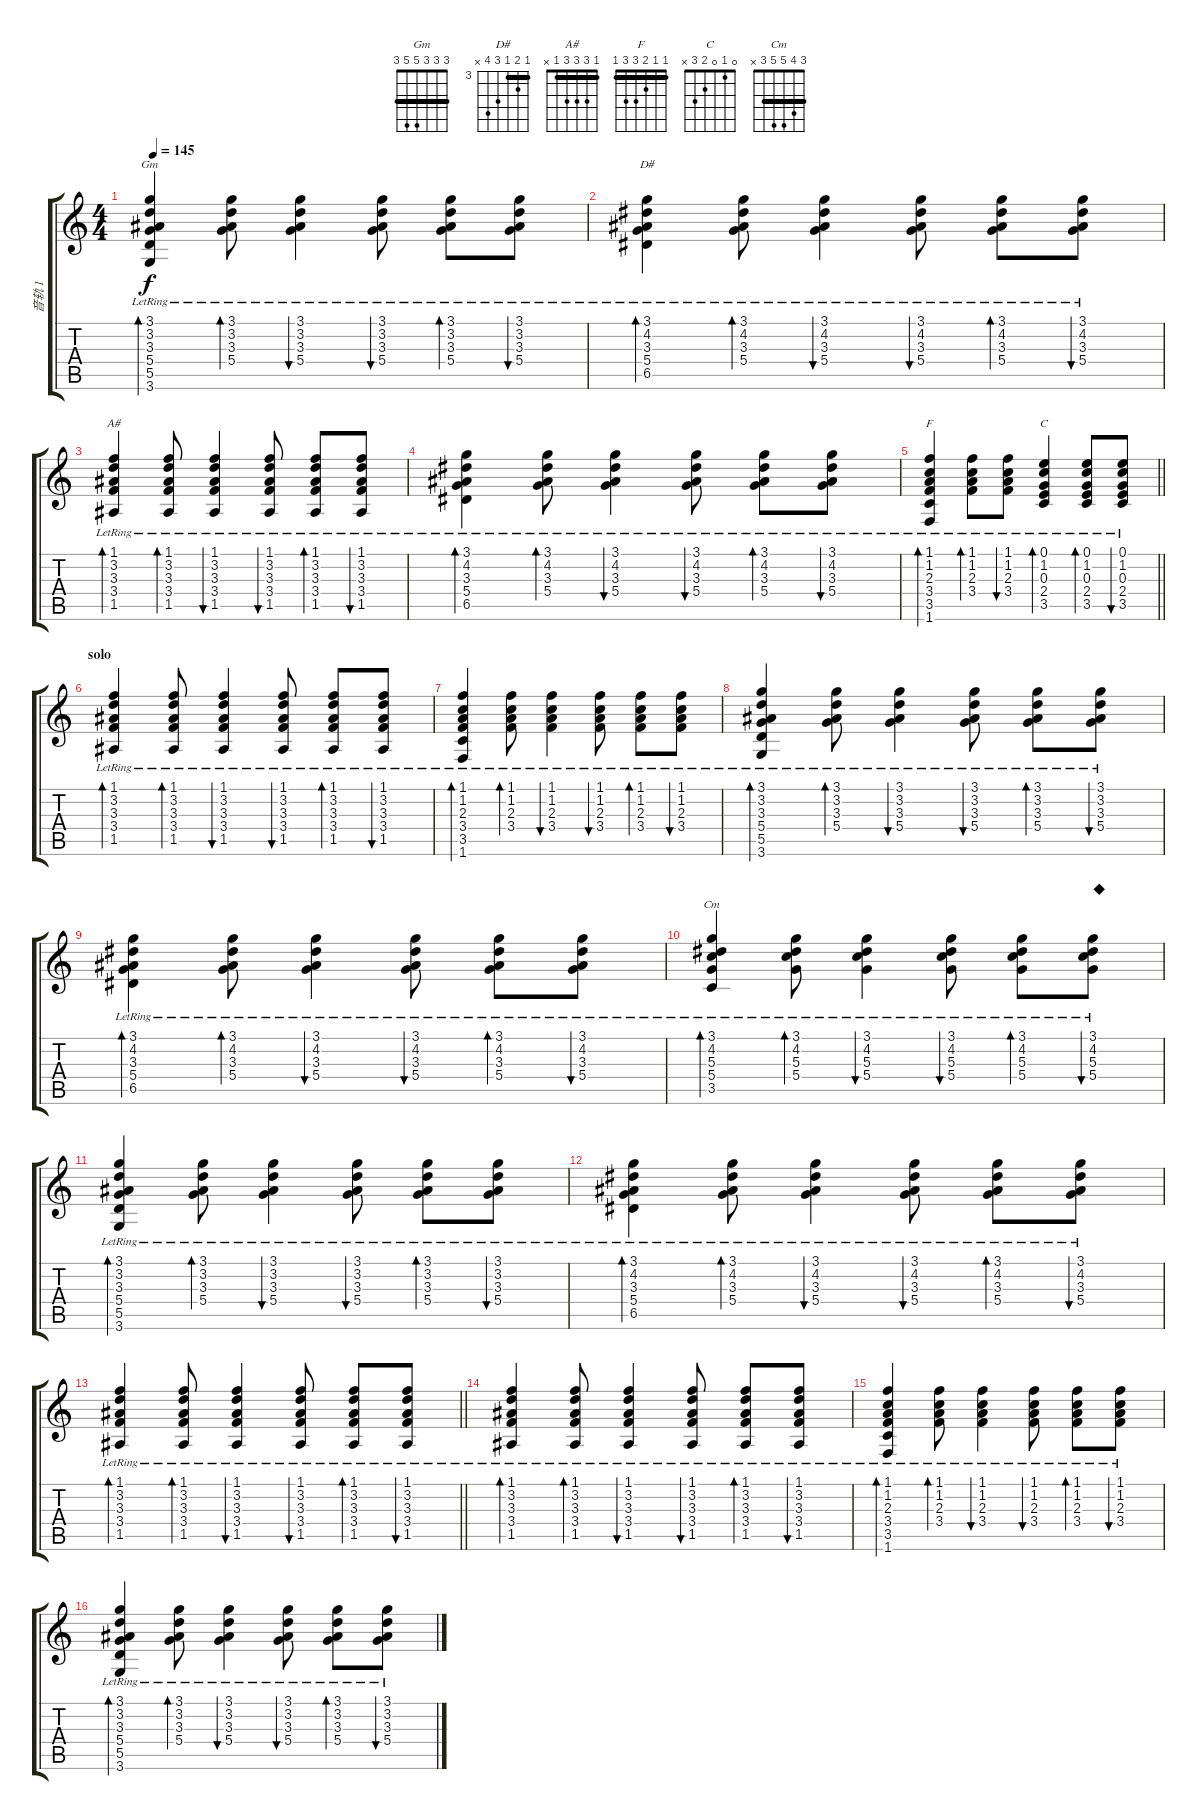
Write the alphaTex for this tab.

\track ("音轨 1" "音轨 1") {instrument acousticguitarnylon}
\staff {score tabs}
\tuning (E4 B3 G3 D3 A2 E2) {hide}
\chord ("Gm" 3 3 3 5 5 3) {barre 3}
\chord ("D#" 3 4 3 5 6 x) {firstfret 3 barre 3}
\chord ("A#" 1 3 3 3 1 x) {barre 1}
\chord ("F" 1 1 2 3 3 1) {barre 1}
\chord ("C" 0 1 0 2 3 x)
\chord ("Cm" 3 4 5 5 3 x) {barre 3}
\ts (4 4)
\tempo 145
\clef g2
\ks c
(3.1{lr} 3.2{lr} 3.3{lr} 5.4{lr} 5.5{lr} 3.6{lr}).4{bd 60 ch "Gm" dy f} (3.1{lr} 3.2{lr} 3.3{lr} 5.4{lr}).8{bd 60} (3.1{lr} 3.2{lr} 3.3{lr} 5.4{lr}).4{bu 60} (3.1{lr} 3.2{lr} 3.3{lr} 5.4{lr}).8{bu 60} (3.1{lr} 3.2{lr} 3.3{lr} 5.4{lr}).8{bd 60} (3.1{lr} 3.2{lr} 3.3{lr} 5.4{lr}).8{bu 60} |
(3.1{lr} 4.2{lr} 3.3{lr} 5.4{lr} 6.5{lr}).4{bd 60 ch "D#"} (3.1{lr} 4.2{lr} 3.3{lr} 5.4{lr}).8{bd 60} (3.1{lr} 4.2{lr} 3.3{lr} 5.4{lr}).4{bu 60} (3.1{lr} 4.2{lr} 3.3{lr} 5.4{lr}).8{bu 60} (3.1{lr} 4.2{lr} 3.3{lr} 5.4{lr}).8{bd 60} (3.1{lr} 4.2{lr} 3.3{lr} 5.4{lr}).8{bu 60} |
(1.1{lr} 3.2{lr} 3.3{lr} 3.4{lr} 1.5{lr}).4{bd 60 ch "A#"} (1.1{lr} 3.2{lr} 3.3{lr} 3.4{lr} 1.5{lr}).8{bd 60} (1.1{lr} 3.2{lr} 3.3{lr} 3.4{lr} 1.5{lr}).4{bu 60} (1.1{lr} 3.2{lr} 3.3{lr} 3.4{lr} 1.5{lr}).8{bu 60} (1.1{lr} 3.2{lr} 3.3{lr} 3.4{lr} 1.5{lr}).8{bd 60} (1.1{lr} 3.2{lr} 3.3{lr} 3.4{lr} 1.5{lr}).8{bu 60} |
(3.1{lr} 4.2{lr} 3.3{lr} 5.4{lr} 6.5{lr}).4{bd 60} (3.1{lr} 4.2{lr} 3.3{lr} 5.4{lr}).8{bd 60} (3.1{lr} 4.2{lr} 3.3{lr} 5.4{lr}).4{bu 60} (3.1{lr} 4.2{lr} 3.3{lr} 5.4{lr}).8{bu 60} (3.1{lr} 4.2{lr} 3.3{lr} 5.4{lr}).8{bd 60} (3.1{lr} 4.2{lr} 3.3{lr} 5.4{lr}).8{bu 60} |
\barLineRight lightlight
(1.1{lr} 1.2{lr} 2.3{lr} 3.4{lr} 3.5{lr} 1.6{lr}).4{bd 60 ch "F"} (1.1{lr} 1.2{lr} 2.3{lr} 3.4{lr}).8{bd 60} (1.1{lr} 1.2{lr} 2.3{lr} 3.4{lr}).8{bu 60} (0.1{lr} 1.2{lr} 0.3{lr} 2.4{lr} 3.5{lr}).4{bd 60 ch "C"} (0.1{lr} 1.2{lr} 0.3{lr} 2.4{lr} 3.5{lr}).8{bd 60} (0.1{lr} 1.2{lr} 0.3{lr} 2.4{lr} 3.5{lr}).8{bu 60} |
\section ("" "solo")
(1.1{lr} 3.2{lr} 3.3{lr} 3.4{lr} 1.5{lr}).4{bd 60} (1.1{lr} 3.2{lr} 3.3{lr} 3.4{lr} 1.5{lr}).8{bd 60} (1.1{lr} 3.2{lr} 3.3{lr} 3.4{lr} 1.5{lr}).4{bu 60} (1.1{lr} 3.2{lr} 3.3{lr} 3.4{lr} 1.5{lr}).8{bu 60} (1.1{lr} 3.2{lr} 3.3{lr} 3.4{lr} 1.5{lr}).8{bd 60} (1.1{lr} 3.2{lr} 3.3{lr} 3.4{lr} 1.5{lr}).8{bu 60} |
(1.1{lr} 1.2{lr} 2.3{lr} 3.4{lr} 3.5{lr} 1.6{lr}).4{bd 60} (1.1{lr} 1.2{lr} 2.3{lr} 3.4{lr}).8{bd 60} (1.1{lr} 1.2{lr} 2.3{lr} 3.4{lr}).4{bu 60} (1.1{lr} 1.2{lr} 2.3{lr} 3.4{lr}).8{bu 60} (1.1{lr} 1.2{lr} 2.3{lr} 3.4{lr}).8{bd 60} (1.1{lr} 1.2{lr} 2.3{lr} 3.4{lr}).8{bu 60} |
(3.1{lr} 3.2{lr} 3.3{lr} 5.4{lr} 5.5{lr} 3.6{lr}).4{bd 60} (3.1{lr} 3.2{lr} 3.3{lr} 5.4{lr}).8{bd 60} (3.1{lr} 3.2{lr} 3.3{lr} 5.4{lr}).4{bu 60} (3.1{lr} 3.2{lr} 3.3{lr} 5.4{lr}).8{bu 60} (3.1{lr} 3.2{lr} 3.3{lr} 5.4{lr}).8{bd 60} (3.1{lr} 3.2{lr} 3.3{lr} 5.4{lr}).8{bu 60} |
(3.1{lr} 4.2{lr} 3.3{lr} 5.4{lr} 6.5{lr}).4{bd 60} (3.1{lr} 4.2{lr} 3.3{lr} 5.4{lr}).8{bd 60} (3.1{lr} 4.2{lr} 3.3{lr} 5.4{lr}).4{bu 60} (3.1{lr} 4.2{lr} 3.3{lr} 5.4{lr}).8{bu 60} (3.1{lr} 4.2{lr} 3.3{lr} 5.4{lr}).8{bd 60} (3.1{lr} 4.2{lr} 3.3{lr} 5.4{lr}).8{bu 60} |
(3.1{lr} 4.2{lr} 5.3{lr} 5.4{lr} 3.5{lr}).4{bd 60 ch "Cm"} (3.1{lr} 4.2{lr} 5.3{lr} 5.4{lr}).8{bd 60} (3.1{lr} 4.2{lr} 5.3{lr} 5.4{lr}).4{bu 60} (3.1{lr} 4.2{lr} 5.3{lr} 5.4{lr}).8{bu 60} (3.1{lr} 4.2{lr} 5.3{lr} 5.4{lr}).8{bd 60} (3.1{lr} 4.2{lr} 5.3{lr} 5.4{lr}).8{bu 60 txt "◆"} |
(3.1{lr} 3.2{lr} 3.3{lr} 5.4{lr} 5.5{lr} 3.6{lr}).4{bd 60} (3.1{lr} 3.2{lr} 3.3{lr} 5.4{lr}).8{bd 60} (3.1{lr} 3.2{lr} 3.3{lr} 5.4{lr}).4{bu 60} (3.1{lr} 3.2{lr} 3.3{lr} 5.4{lr}).8{bu 60} (3.1{lr} 3.2{lr} 3.3{lr} 5.4{lr}).8{bd 60} (3.1{lr} 3.2{lr} 3.3{lr} 5.4{lr}).8{bu 60} |
(3.1{lr} 4.2{lr} 3.3{lr} 5.4{lr} 6.5{lr}).4{bd 60} (3.1{lr} 4.2{lr} 3.3{lr} 5.4{lr}).8{bd 60} (3.1{lr} 4.2{lr} 3.3{lr} 5.4{lr}).4{bu 60} (3.1{lr} 4.2{lr} 3.3{lr} 5.4{lr}).8{bu 60} (3.1{lr} 4.2{lr} 3.3{lr} 5.4{lr}).8{bd 60} (3.1{lr} 4.2{lr} 3.3{lr} 5.4{lr}).8{bu 60} |
\barLineRight lightlight
(1.1{lr} 3.2{lr} 3.3{lr} 3.4{lr} 1.5{lr}).4{bd 60} (1.1{lr} 3.2{lr} 3.3{lr} 3.4{lr} 1.5{lr}).8{bd 60} (1.1{lr} 3.2{lr} 3.3{lr} 3.4{lr} 1.5{lr}).4{bu 60} (1.1{lr} 3.2{lr} 3.3{lr} 3.4{lr} 1.5{lr}).8{bu 60} (1.1{lr} 3.2{lr} 3.3{lr} 3.4{lr} 1.5{lr}).8{bd 60} (1.1{lr} 3.2{lr} 3.3{lr} 3.4{lr} 1.5{lr}).8{bu 60} |
\section ("" "")
(1.1{lr} 3.2{lr} 3.3{lr} 3.4{lr} 1.5{lr}).4{bd 60} (1.1{lr} 3.2{lr} 3.3{lr} 3.4{lr} 1.5{lr}).8{bd 60} (1.1{lr} 3.2{lr} 3.3{lr} 3.4{lr} 1.5{lr}).4{bu 60} (1.1{lr} 3.2{lr} 3.3{lr} 3.4{lr} 1.5{lr}).8{bu 60} (1.1{lr} 3.2{lr} 3.3{lr} 3.4{lr} 1.5{lr}).8{bd 60} (1.1{lr} 3.2{lr} 3.3{lr} 3.4{lr} 1.5{lr}).8{bu 60} |
(1.1{lr} 1.2{lr} 2.3{lr} 3.4{lr} 3.5{lr} 1.6{lr}).4{bd 60} (1.1{lr} 1.2{lr} 2.3{lr} 3.4{lr}).8{bd 60} (1.1{lr} 1.2{lr} 2.3{lr} 3.4{lr}).4{bu 60} (1.1{lr} 1.2{lr} 2.3{lr} 3.4{lr}).8{bu 60} (1.1{lr} 1.2{lr} 2.3{lr} 3.4{lr}).8{bd 60} (1.1{lr} 1.2{lr} 2.3{lr} 3.4{lr}).8{bu 60} |
(3.1{lr} 3.2{lr} 3.3{lr} 5.4{lr} 5.5{lr} 3.6{lr}).4{bd 60} (3.1{lr} 3.2{lr} 3.3{lr} 5.4{lr}).8{bd 60} (3.1{lr} 3.2{lr} 3.3{lr} 5.4{lr}).4{bu 60} (3.1{lr} 3.2{lr} 3.3{lr} 5.4{lr}).8{bu 60} (3.1{lr} 3.2{lr} 3.3{lr} 5.4{lr}).8{bd 60} (3.1{lr} 3.2{lr} 3.3{lr} 5.4{lr}).8{bu 60}
